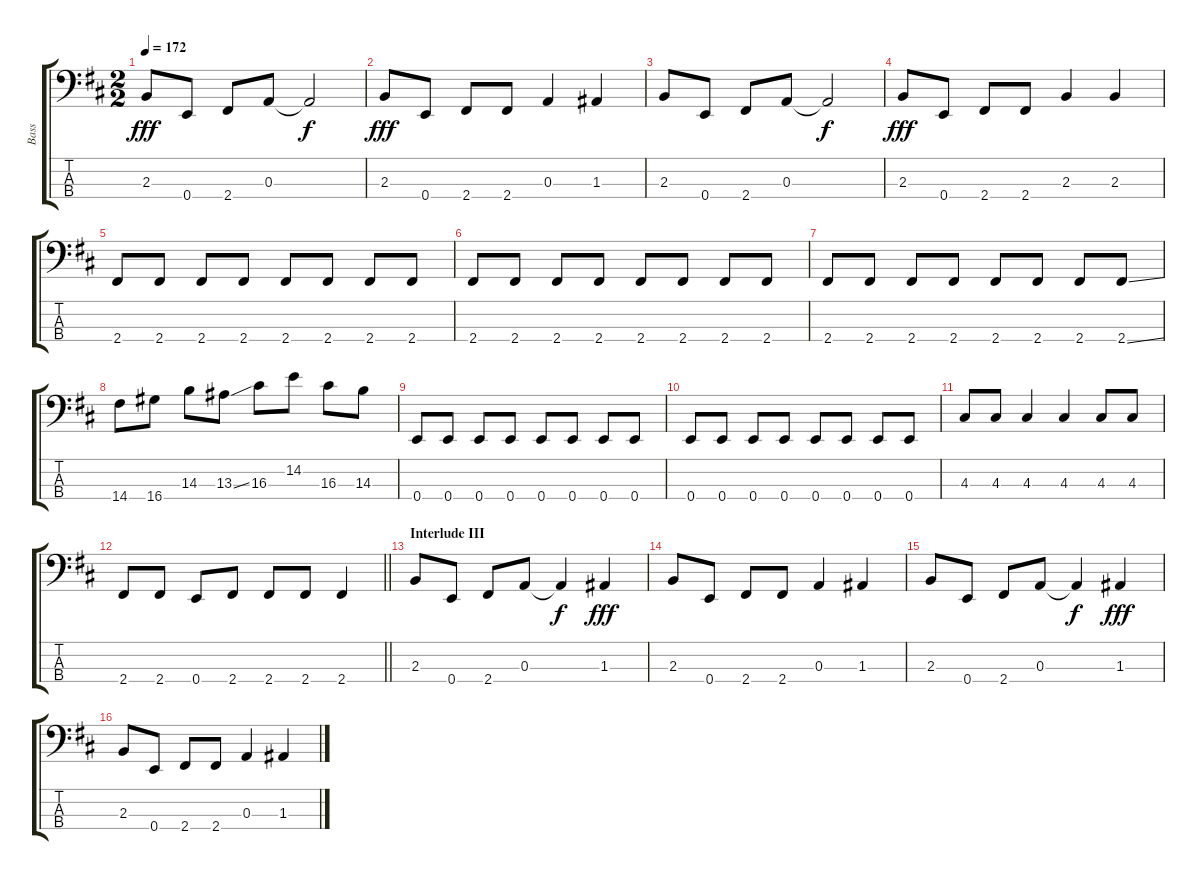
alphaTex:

\track ("Bass" "Bass") {instrument electricbassfinger}
\staff {score tabs}
\tuning (G2 D2 A1 E1) {hide}
\ts (2 2)
\tempo 172
\clef f4
\ks d
2.3.8{dy fff} 0.4.8 2.4.8 0.3.8 0.3{t}.2{dy f} |
2.3.8{dy fff} 0.4.8 2.4.8 2.4.8 0.3.4 1.3.4 |
2.3.8 0.4.8 2.4.8 0.3.8 0.3{t}.2{dy f} |
2.3.8{dy fff} 0.4.8 2.4.8 2.4.8 2.3.4 2.3.4 |
2.4.8 2.4.8 2.4.8 2.4.8 2.4.8 2.4.8 2.4.8 2.4.8 |
2.4.8 2.4.8 2.4.8 2.4.8 2.4.8 2.4.8 2.4.8 2.4.8 |
2.4.8 2.4.8 2.4.8 2.4.8 2.4.8 2.4.8 2.4.8 2.4{ss}.8 |
14.4.8 16.4.8 14.3.8 13.3{ss}.8 16.3.8 14.2.8 16.3.8 14.3.8 |
0.4.8 0.4.8 0.4.8 0.4.8 0.4.8 0.4.8 0.4.8 0.4.8 |
0.4.8 0.4.8 0.4.8 0.4.8 0.4.8 0.4.8 0.4.8 0.4.8 |
4.3.8 4.3.8 4.3.4 4.3.4 4.3.8 4.3.8 |
\barLineRight lightlight
2.4.8 2.4.8 0.4.8 2.4.8 2.4.8 2.4.8 2.4.4 |
\section ("" "Interlude III")
2.3.8 0.4.8 2.4.8 0.3.8 0.3{t}.4{dy f} 1.3.4{dy fff} |
2.3.8 0.4.8 2.4.8 2.4.8 0.3.4 1.3.4 |
2.3.8 0.4.8 2.4.8 0.3.8 0.3{t}.4{dy f} 1.3.4{dy fff} |
2.3.8 0.4.8 2.4.8 2.4.8 0.3.4 1.3.4
